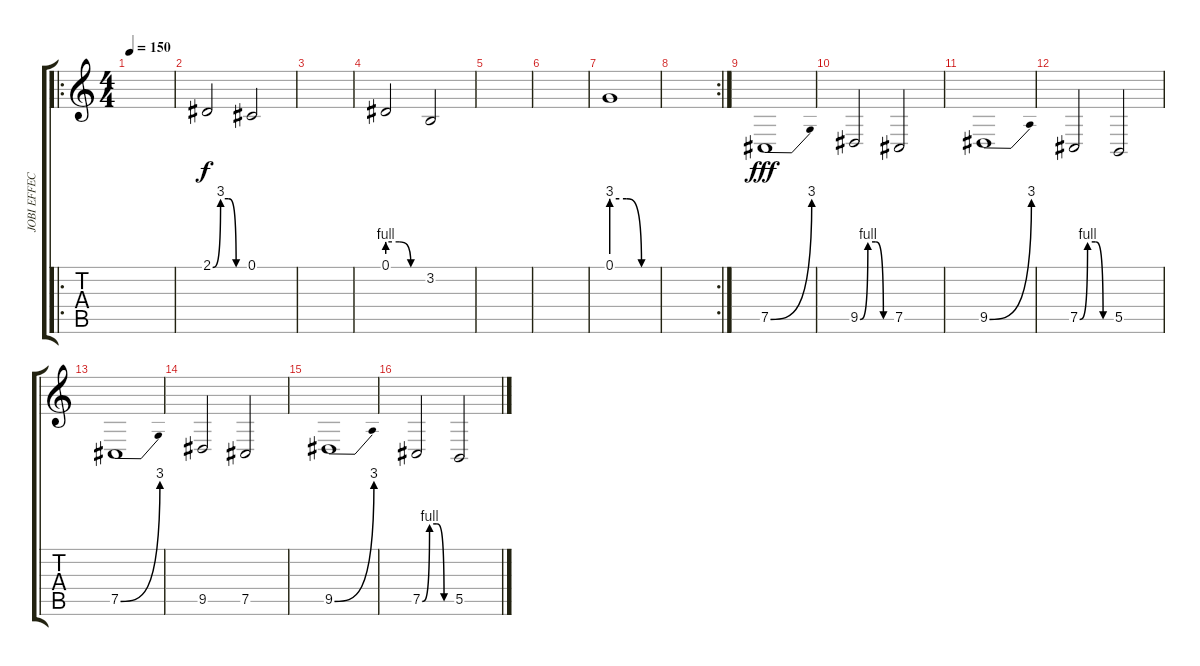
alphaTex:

\track ("JOBI EFFECTS" "JOBI EFFEC") {instrument reversecymbal}
\staff {score tabs}
\tuning (Db4 Ab3 E3 B2 Gb2 B1) {hide}
\ro
\ts (4 4)
\tempo 150
\clef g2
\ks c
|
2.1{be (custom 0 0 15 12 30 12 45 0 60 0)}.2 0.1.2 |
|
0.1{be (custom 0 4 20 4 40 0 60 0)}.2 3.2.2 |
|
|
0.1{be (custom 0 12 20 12 40 0 60 0)}.1 |
\rc 2
|
7.5{be (bend 0 0 60 12)}.1{dy fff instrument fx6goblins} |
9.5{be (custom 0 0 15 4 30 4 45 0 60 0)}.2 7.5.2 |
9.5{be (bend 0 0 60 12)}.1{instrument fx6goblins} |
7.5{be (custom 0 0 15 4 30 4 45 0 60 0)}.2 5.5.2 |
7.5{be (bend 0 0 60 12)}.1{instrument fx4atmosphere} |
9.5.2 7.5.2 |
9.5{be (bend 0 0 60 12)}.1 |
7.5{be (custom 0 0 15 4 30 4 45 0 60 0)}.2 5.5.2
